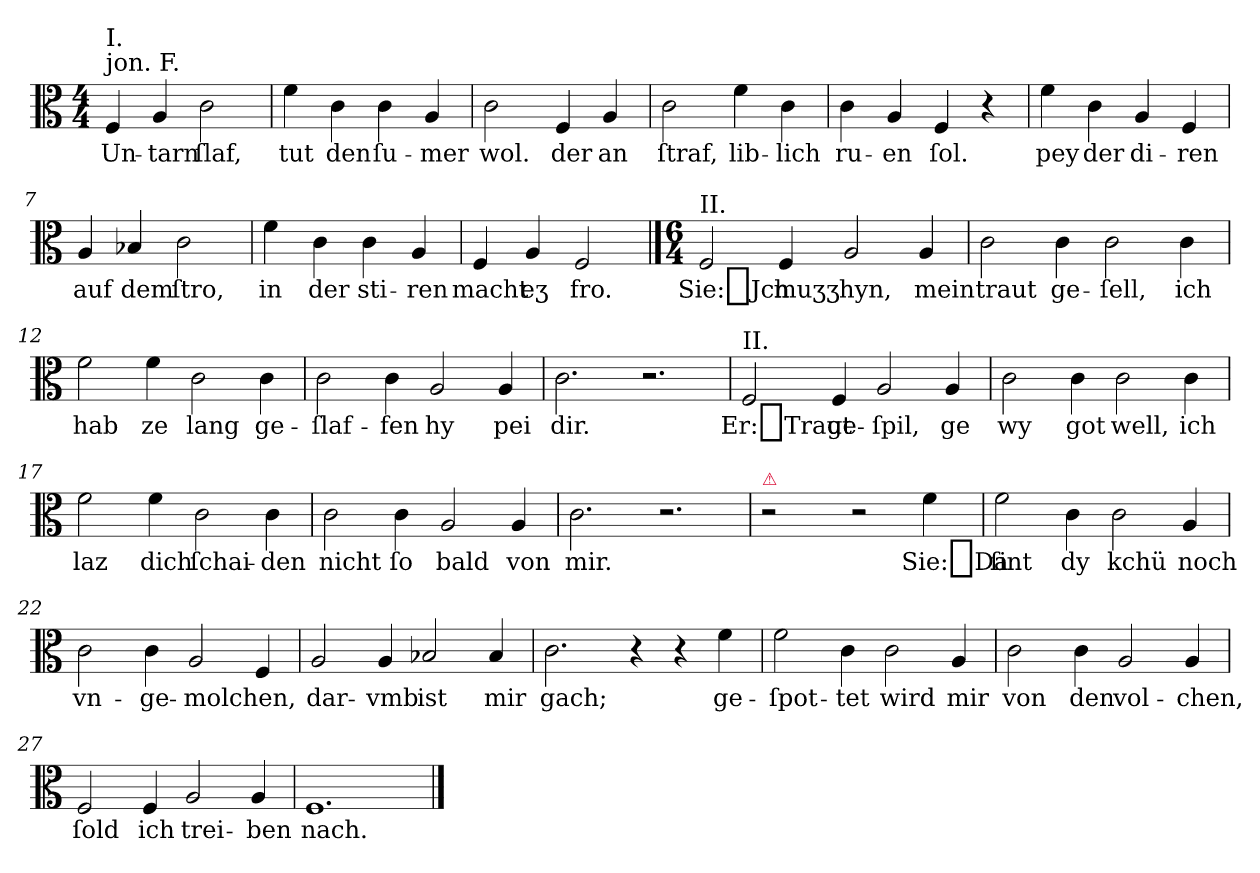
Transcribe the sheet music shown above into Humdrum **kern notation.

**kern	**text
*part1	*part1
*staff1	*staff1
*clefC3	*
*k[]	*
*M4/4	*
=1	=1
!LO:TX:a:t=jon. F.	!
!LO:TX:a:t=I.	!
4F	Un-
4A	-tarn
2c	ſlaf,
=2	=2
4f	tut
4c	den
4c	ſu-
4A	-mer
=3	=3
2c	wol.
4F	der
4A	an
=4	=4
2c	ſtraf,
4f	lib-
4c	-lich
=5	=5
4c	ru-
4A	-en
4F	ſol.
4r	.
=6	=6
4f	pey
4c	der
4A	di-
4F	-ren
=7	=7
4A	auf
4B-X	dem
2c	ſtro,
=8	=8
4f	in
4c	der
4c	sti-
4A	-ren
=9	=9
4F	macht
4A	eʒ
2F	fro.
==10	==10
*M6/4	*
!LO:TX:a:t=II.	!
2F	Sie:_Jch
4F	muʒʒ
2A	hyn,
4A	mein
=11	=11
2c	traut
4c	ge-
2c	-ſell,
4c	ich
=12	=12
2f	hab
4f	ze
2c	lang
4c	ge-
=13	=13
2c	-ſlaf-
4c	-fen
2A	hy
4A	pei
=14	=14
2.c	dir.
2.r	.
=15	=15
!LO:TX:a:t=II.	!
2F	Er:_Traut
4F	ge-
2A	-ſpil,
4A	ge
=16	=16
2c	wy
4c	got
2c	well,
4c	ich
=17	=17
2f	laz
4f	dich
2c	ſchai-
4c	-den
=18	=18
2c	nicht
4c	ſo
2A	bald
4A	von
=19	=19
2.c	mir.
2.r	.
=20	=20
!LO:TX:a:color=crimson:t=⚠	!
!LO:N:vis=2	!
2.r	.
2r	.
4f	Sie:_Da
=21	=21
2f	ſint
4c	dy
2c	kchü
4A	noch
=22	=22
2c	vn-
4c	-ge-
2A	-molchen,
4F	.
=23	=23
2A	dar-
4A	-vmb
2B-X	ist
4B-	mir
=24	=24
2.c	gach;
4r	.
4r	.
4f	ge-
=25	=25
2f	-ſpot-
4c	-tet
2c	wird
4A	mir
=26	=26
2c	von
4c	den
2A	vol-
4A	-chen,
=27	=27
2F	ſold
4F	ich
2A	trei-
4A	-ben
=28	=28
1.F/	nach.
==	==
*-	*-
